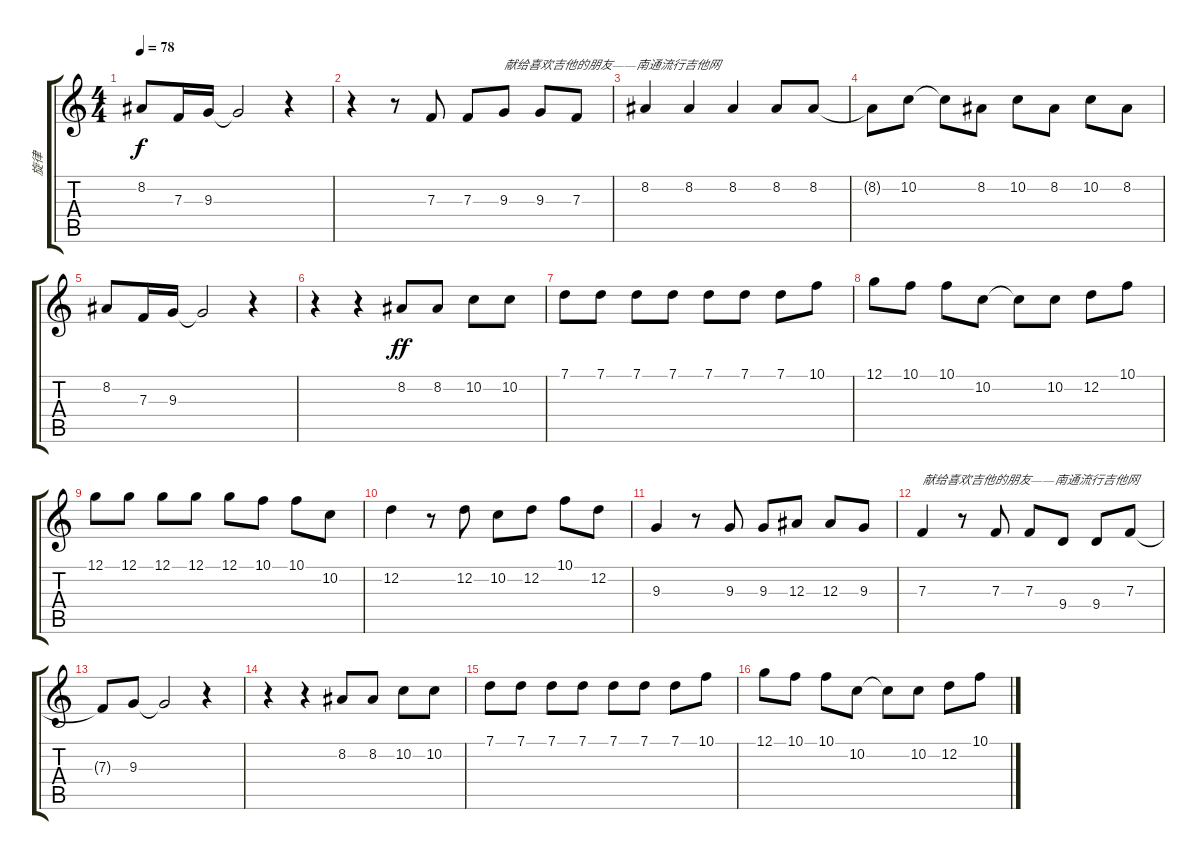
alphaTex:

\track ("旋律" "旋律") {instrument brightacousticpiano}
\staff {score tabs}
\tuning (G4 D4 Bb3 F3 C3 G2) {hide}
\ts (4 4)
\tempo 78
\clef g2
\ks c
8.2.8{dy f} 7.3.16 9.3.16 9.3{t}.2 r.4 |
r.4 r.8 7.3.8 7.3.8 9.3.8{txt "献给喜欢吉他的朋友——南通流行吉他网"} 9.3.8 7.3.8 |
8.2.4 8.2.4 8.2.4 8.2.8 8.2.8 |
8.2{t}.8 10.2.8 10.2{t}.8 8.2.8 10.2.8 8.2.8 10.2.8 8.2.8 |
8.2.8 7.3.16 9.3.16 9.3{t}.2 r.4 |
r.4 r.4 8.2.8{dy ff} 8.2.8 10.2.8 10.2.8 |
7.1.8 7.1.8 7.1.8 7.1.8 7.1.8 7.1.8 7.1.8 10.1.8 |
12.1.8 10.1.8 10.1.8 10.2.8 10.2{t}.8 10.2.8 12.2.8 10.1.8 |
12.1.8 12.1.8 12.1.8 12.1.8 12.1.8 10.1.8 10.1.8 10.2.8 |
12.2.4 r.8 12.2.8 10.2.8 12.2.8 10.1.8 12.2.8 |
9.3.4 r.8 9.3.8 9.3.8 12.3.8 12.3.8 9.3.8 |
7.3.4{txt "献给喜欢吉他的朋友——南通流行吉他网"} r.8 7.3.8 7.3.8 9.4.8 9.4.8 7.3.8 |
7.3{t}.8 9.3.8 9.3{t}.2 r.4 |
r.4 r.4 8.2.8 8.2.8 10.2.8 10.2.8 |
7.1.8 7.1.8 7.1.8 7.1.8 7.1.8 7.1.8 7.1.8 10.1.8 |
12.1.8 10.1.8 10.1.8 10.2.8 10.2{t}.8 10.2.8 12.2.8 10.1.8
